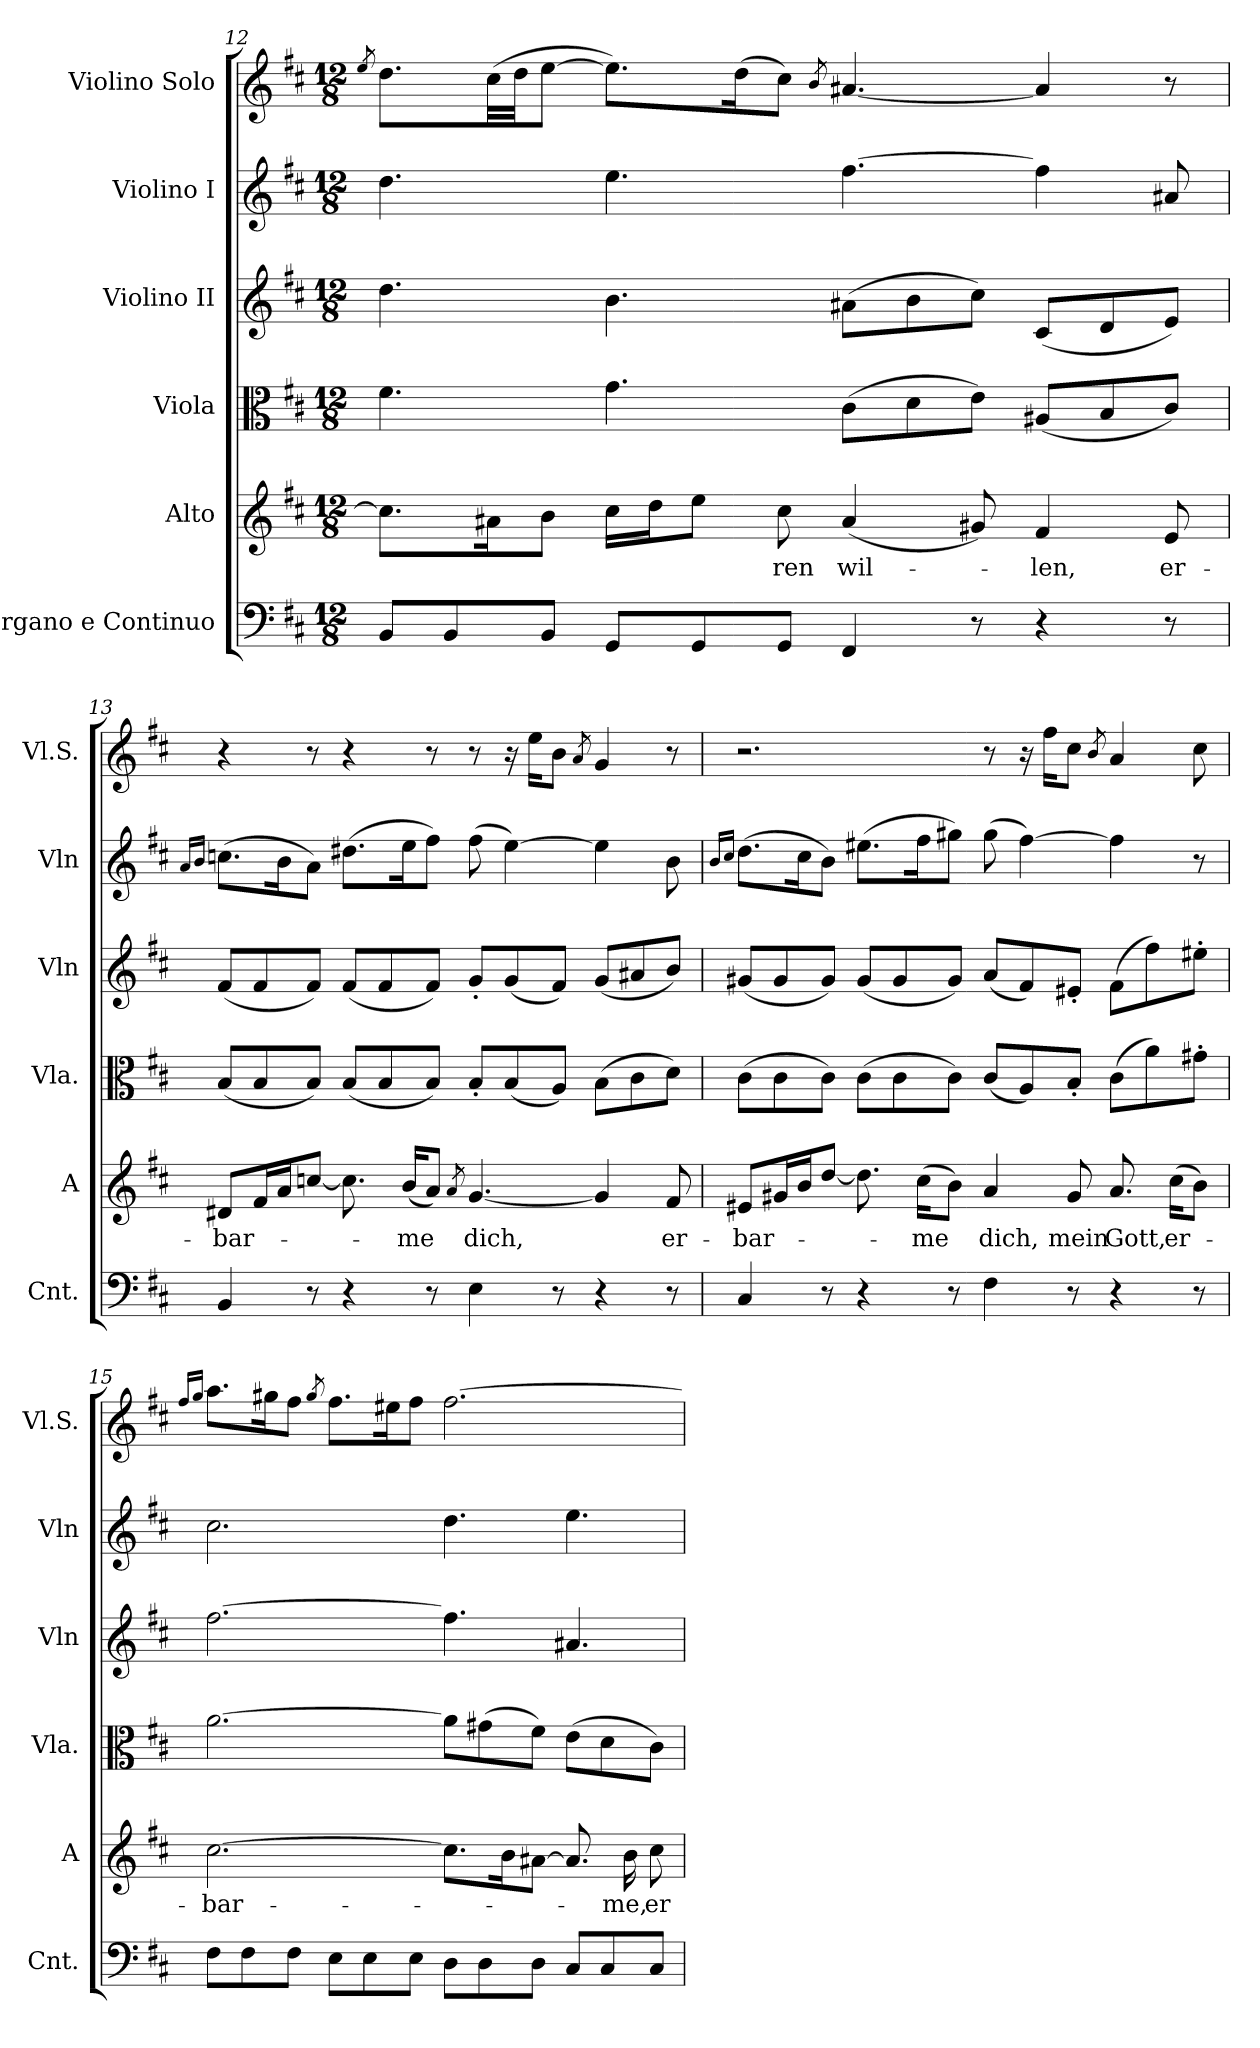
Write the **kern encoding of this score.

**kern	**kern	**text	**kern	**kern	**kern	**kern
*part6	*part5	*part5	*part4	*part3	*part2	*part1
*staff6	*staff5	*staff5	*staff4	*staff3	*staff2	*staff1
*I"Organo e Continuo	*I"Alto	*	*I"Viola	*I"Violino II	*I"Violino I	*I"Violino Solo
*I'Cnt.	*I'A	*	*I'Vla.	*I'Vln	*I'Vln	*I'Vl.S.
*clefF4	*clefG2	*	*clefC3	*clefG2	*clefG2	*clefG2
*k[f#c#]	*k[f#c#]	*	*k[f#c#]	*k[f#c#]	*k[f#c#]	*k[f#c#]
*D:	*D:	*	*D:	*D:	*D:	*D:
*M12/8	*M12/8	*	*M12/8	*M12/8	*M12/8	*M12/8
=12	=12	=12	=12	=12	=12	=12
.	.	.	.	.	.	8qee/
8BB/L	8.cc#\L]	.	4.f#\	4.dd\	4.dd\	8.dd\L
8BB/	.	.	.	.	.	.
.	16a#X\k	.	.	.	.	(>32cc#\LL
.	.	.	.	.	.	32dd\JJ
8BB/J	8b\J	.	.	.	.	[8ee\J
8GG/L	16cc#\LL	.	4.g\	4.b\	4.ee\	8.ee\L])
.	16dd\J	.	.	.	.	.
8GG/	8ee\J	.	.	.	.	.
.	.	.	.	.	.	(>16dd\k
!	!	!LO:LY:b	!	!	!	!
8GG/J	8cc#\	-ren	.	.	.	8cc#\J)
.	.	.	.	.	.	8qb/
!	!	!LO:LY:b	!	!	!	!
4FF#/	(<4a#/	wil-	(>8c#\L	(>8a#X\L	[4.ff#\	[4.a#X/
.	.	.	8d\	8b\	.	.
8r	8g#X/)	.	8e\J)	8cc#\J)	.	.
!	!	!LO:LY:b	!	!	!	!
4r	4f#/	-len,	(<8A#X/L	(<8c#/L	4ff#\]	4a#/]
.	.	.	8B/	8d/	.	.
!	!	!LO:LY:b	!	!	!	!
8r	8e/	er-	8c#/J)	8e/J)	8a#X/	8r
=13	=13	=13	=13	=13	=13	=13
.	.	.	.	.	16qa/LL	.
.	.	.	.	.	16qb/JJ	.
!	!	!LO:LY:b	!	!	!	!
4BB/	8d#X/L	-bar-	(<8B/L	(<8f#/L	(>8.ccn\L	4r
.	16f#/L	.	8B/	8f#/	.	.
.	16a/J	.	.	.	16b\k	.
8r	[8ccn/J	.	8B/J)	8f#/J)	8a\J)	8r
4r	8.cc\]	.	(<8B/L	(<8f#/L	(>8.dd#X\L	4r
.	.	.	8B/	8f#/	.	.
!	!	!LO:LY:b	!	!	!	!
.	(<16b/KL	-me	.	.	16ee\k	.
8r	8a/J)	.	8B/J)	8f#/J)	8ff#\J)	8r
.	8qa/	.	.	.	.	.
!	!	!LO:LY:b	!	!	!	!
4E\	[4.g/	dich,	8B'</L	8g'</L	(>8ff#\	8r
.	.	.	(<8B/	(<8g/	[4ee\)	16r
.	.	.	.	.	.	16ee\KL
8r	.	.	8A/J)	8f#/J)	.	8b\J
.	.	.	.	.	.	8qa/
4r	4g/]	.	(>8B\L	(<8g/L	4ee\]	4g/
.	.	.	8c#\	8a#X/	.	.
!	!	!LO:LY:b	!	!	!	!
8r	8f#/	er-	8d\J)	8b/J)	8b\	8r
!!LO:PB:g=z
=14	=14	=14	=14	=14	=14	=14
.	.	.	.	.	16qb/LL	.
.	.	.	.	.	16qcc#/JJ	.
!	!	!LO:LY:b	!	!	!	!
4C#/	8e#X/L	-bar-	(>8c#\L	(<8g#X/L	(>8.dd\L	2.r
.	16g#X/L	.	8c#\	8g#/	.	.
.	16b/J	.	.	.	16cc#\k	.
8r	[8dd/J	.	8c#\J)	8g#/J)	8b\J)	.
4r	8.dd\]	.	(>8c#\L	(<8g#/L	(>8.ee#X\L	.
.	.	.	8c#\	8g#/	.	.
!	!	!LO:LY:b	!	!	!	!
.	(>16cc#\KL	-me	.	.	16ff#\k	.
8r	8b\J)	.	8c#\J)	8g#/J)	8gg#X\J)	.
!	!	!LO:LY:b	!	!	!	!
4F#\	4a/	dich,	(<8c#/L	(<8a/L	(>8gg#\	8r
.	.	.	8A/)	8f#/)	[4ff#\)	16r
.	.	.	.	.	.	16ff#\KL
!	!	!LO:LY:b	!	!	!	!
8r	8g#/	mein	8B'</J	8e#X'</J	.	8cc#\J
.	.	.	.	.	.	8qb/
!	!	!LO:LY:b	!	!	!	!
4r	8.a/	Gott,	(>8c#\L	(>8f#\L	4ff#\]	4a/
.	.	.	8a\)	8ff#\)	.	.
!	!	!LO:LY:b	!	!	!	!
.	(>16cc#\KL	er-	.	.	.	.
8r	8b\J)	.	8g#X'>\J	8ee#X'>\J	8r	8cc#\
=15	=15	=15	=15	=15	=15	=15
.	.	.	.	.	.	16qff#/LL
.	.	.	.	.	.	16qgg/JJ
!	!	!LO:LY:b	!	!	!	!
8F#\L	[2.cc#\	-bar-	[2.a\	[2.ff#\	2.cc#\	8.aa\L
8F#\	.	.	.	.	.	.
.	.	.	.	.	.	16gg#X\k
8F#\J	.	.	.	.	.	8ff#\J
.	.	.	.	.	.	8qgg#/
8E\L	.	.	.	.	.	8.ff#\L
8E\	.	.	.	.	.	.
.	.	.	.	.	.	16ee#X\k
8E\J	.	.	.	.	.	8ff#\J
8D\L	8.cc#\L]	.	8a\L]	4.ff#\]	4.dd\	[2.ff#\
8D\	.	.	(>8g#X\	.	.	.
.	16b\k	.	.	.	.	.
8D\J	[8a#X\J	.	8f#\J)	.	.	.
8C#/L	8.a#/]	.	(>8e\L	4.a#X/	4.ee\	.
8C#/	.	.	8d\	.	.	.
!	!	!LO:LY:b	!	!	!	!
.	16b\	-me,	.	.	.	.
!	!	!LO:LY:b	!	!	!	!
8C#/J	8cc#\	er-	8c#\J)	.	.	.
=	=	=	=	=	=	=
*-	*-	*-	*-	*-	*-	*-
